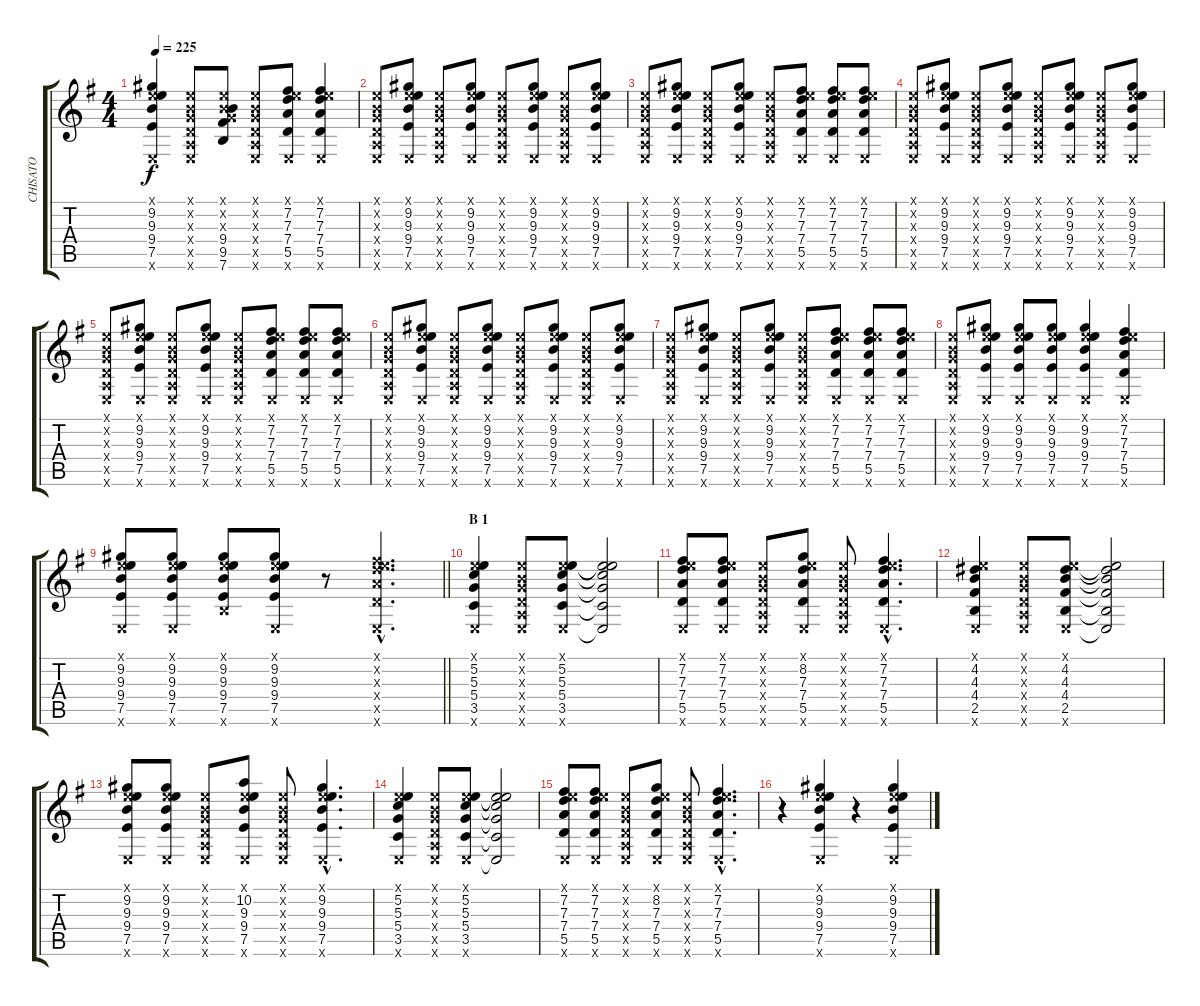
\track ("CHISATO" "CHISATO") {instrument distortionguitar}
\staff {score tabs}
\tuning (E4 B3 G3 D3 A2 E2) {hide}
\ts (4 4)
\tempo 225
\clef g2
\ks g
(0.1{x} 9.2 9.3 9.4 7.5 0.6{x}).4{dy f} (0.1{x} 0.2{x} 0.3{x} 0.4{x} 0.5{x} 0.6{x}).8 (0.1{x} 0.2{x} 0.3{x} 9.4 9.5 7.6).8 (0.1{x} 0.2{x} 0.3{x} 0.4{x} 0.5{x} 0.6{x}).8 (0.1{x} 7.2 7.3 7.4 5.5 0.6{x}).8 (0.1{x} 7.2 7.3 7.4 5.5 0.6{x}).4 |
(0.1{x} 0.2{x} 0.3{x} 0.4{x} 0.5{x} 0.6{x}).8 (0.1{x} 9.2 9.3 9.4 7.5 0.6{x}).8 (0.1{x} 0.2{x} 0.3{x} 0.4{x} 0.5{x} 0.6{x}).8 (0.1{x} 9.2 9.3 9.4 7.5 0.6{x}).8 (0.1{x} 0.2{x} 0.3{x} 0.4{x} 0.5{x} 0.6{x}).8 (0.1{x} 9.2 9.3 9.4 7.5 0.6{x}).8 (0.1{x} 0.2{x} 0.3{x} 0.4{x} 0.5{x} 0.6{x}).8 (0.1{x} 9.2 9.3 9.4 7.5 0.6{x}).8 |
(0.1{x} 0.2{x} 0.3{x} 0.4{x} 0.5{x} 0.6{x}).8 (0.1{x} 9.2 9.3 9.4 7.5 0.6{x}).8 (0.1{x} 0.2{x} 0.3{x} 0.4{x} 0.5{x} 0.6{x}).8 (0.1{x} 9.2 9.3 9.4 7.5 0.6{x}).8 (0.1{x} 0.2{x} 0.3{x} 0.4{x} 0.5{x} 0.6{x}).8 (0.1{x} 7.2 7.3 7.4 5.5 0.6{x}).8 (0.1{x} 7.2 7.3 7.4 5.5 0.6{x}).8 (0.1{x} 7.2 7.3 7.4 5.5 0.6{x}).8 |
(0.1{x} 0.2{x} 0.3{x} 0.4{x} 0.5{x} 0.6{x}).8 (0.1{x} 9.2 9.3 9.4 7.5 0.6{x}).8 (0.1{x} 0.2{x} 0.3{x} 0.4{x} 0.5{x} 0.6{x}).8 (0.1{x} 9.2 9.3 9.4 7.5 0.6{x}).8 (0.1{x} 0.2{x} 0.3{x} 0.4{x} 0.5{x} 0.6{x}).8 (0.1{x} 9.2 9.3 9.4 7.5 0.6{x}).8 (0.1{x} 0.2{x} 0.3{x} 0.4{x} 0.5{x} 0.6{x}).8 (0.1{x} 9.2 9.3 9.4 7.5 0.6{x}).8 |
(0.1{x} 0.2{x} 0.3{x} 0.4{x} 0.5{x} 0.6{x}).8 (0.1{x} 9.2 9.3 9.4 7.5 0.6{x}).8 (0.1{x} 0.2{x} 0.3{x} 0.4{x} 0.5{x} 0.6{x}).8 (0.1{x} 9.2 9.3 9.4 7.5 0.6{x}).8 (0.1{x} 0.2{x} 0.3{x} 0.4{x} 0.5{x} 0.6{x}).8 (0.1{x} 7.2 7.3 7.4 5.5 0.6{x}).8 (0.1{x} 7.2 7.3 7.4 5.5 0.6{x}).8 (0.1{x} 7.2 7.3 7.4 5.5 0.6{x}).8 |
(0.1{x} 0.2{x} 0.3{x} 0.4{x} 0.5{x} 0.6{x}).8 (0.1{x} 9.2 9.3 9.4 7.5 0.6{x}).8 (0.1{x} 0.2{x} 0.3{x} 0.4{x} 0.5{x} 0.6{x}).8 (0.1{x} 9.2 9.3 9.4 7.5 0.6{x}).8 (0.1{x} 0.2{x} 0.3{x} 0.4{x} 0.5{x} 0.6{x}).8 (0.1{x} 9.2 9.3 9.4 7.5 0.6{x}).8 (0.1{x} 0.2{x} 0.3{x} 0.4{x} 0.5{x} 0.6{x}).8 (0.1{x} 9.2 9.3 9.4 7.5 0.6{x}).8 |
(0.1{x} 0.2{x} 0.3{x} 0.4{x} 0.5{x} 0.6{x}).8 (0.1{x} 9.2 9.3 9.4 7.5 0.6{x}).8 (0.1{x} 0.2{x} 0.3{x} 0.4{x} 0.5{x} 0.6{x}).8 (0.1{x} 9.2 9.3 9.4 7.5 0.6{x}).8 (0.1{x} 0.2{x} 0.3{x} 0.4{x} 0.5{x} 0.6{x}).8 (0.1{x} 7.2 7.3 7.4 5.5 0.6{x}).8 (0.1{x} 7.2 7.3 7.4 5.5 0.6{x}).8 (0.1{x} 7.2 7.3 7.4 5.5 0.6{x}).8 |
(0.1{x} 0.2{x} 0.3{x} 0.4{x} 0.5{x} 0.6{x}).8 (0.1{x} 9.2 9.3 9.4 7.5 0.6{x}).8 (0.1{x} 9.2 9.3 9.4 7.5 0.6{x}).8 (0.1{x} 9.2 9.3 9.4 7.5 0.6{x}).8 (0.1{x} 9.2 9.3 9.4 7.5 0.6{x}).4 (0.1{x} 7.2 7.3 7.4 5.5 0.6{x}).4 |
\barLineRight lightlight
(0.1{x} 9.2 9.3 9.4 7.5 0.6{x}).8 (0.1{x} 9.2 9.3 9.4 7.5 0.6{x}).8 (0.1{x} 9.2 9.3 9.4 7.5 7.6{x}).8 (0.1{x} 9.2 9.3 9.4 7.5 0.6{x}).8 r.8 (0.1{hac x} 7.2{hac x} 7.3{hac x} 7.4{hac x} 5.5{hac x} 0.6{hac x}).4{d} |
\section ("" "B 1")
(0.1{x} 5.2 5.3 5.4 3.5 0.6{x}).4 (0.1{x} 0.2{x} 0.3{x} 0.4{x} 0.5{x} 0.6{x}).8 (0.1{x} 5.2 5.3 5.4 3.5 0.6{x}).8 (0.1{t} 5.2{t} 5.3{t} 5.4{t} 3.5{t} 0.6{t}).2 |
(0.1{x} 7.2 7.3 7.4 5.5 0.6{x}).8 (0.1{x} 7.2 7.3 7.4 5.5 0.6{x}).8 (0.1{x} 0.2{x} 0.3{x} 0.4{x} 0.5{x} 0.6{x}).8 (0.1{x} 8.2 7.3 7.4 5.5 0.6{x}).8 (0.1{x} 0.2{x} 0.3{x} 0.4{x} 0.5{x} 0.6{x}).8 (0.1{hac x} 7.2{hac} 7.3{hac} 7.4{hac} 5.5{hac} 0.6{hac x}).4{d} |
(0.1{x} 4.2 4.3 4.4 2.5 0.6{x}).4 (0.1{x} 0.2{x} 0.3{x} 0.4{x} 0.5{x} 0.6{x}).8 (0.1{x} 4.2 4.3 4.4 2.5 0.6{x}).8 (0.1{t} 4.2{t} 4.3{t} 4.4{t} 2.5{t} 0.6{t}).2 |
(0.1{x} 9.2 9.3 9.4 7.5 0.6{x}).8 (0.1{x} 9.2 9.3 9.4 7.5 0.6{x}).8 (0.1{x} 0.2{x} 0.3{x} 0.4{x} 0.5{x} 0.6{x}).8 (0.1{x} 10.2 9.3 9.4 7.5 0.6{x}).8 (0.1{x} 0.2{x} 0.3{x} 0.4{x} 0.5{x} 0.6{x}).8 (0.1{hac x} 9.2{hac} 9.3{hac} 9.4{hac} 7.5{hac} 0.6{hac x}).4{d} |
(0.1{x} 5.2 5.3 5.4 3.5 0.6{x}).4 (0.1{x} 0.2{x} 0.3{x} 0.4{x} 0.5{x} 0.6{x}).8 (0.1{x} 5.2 5.3 5.4 3.5 0.6{x}).8 (0.1{t} 5.2{t} 5.3{t} 5.4{t} 3.5{t} 0.6{t}).2 |
(0.1{x} 7.2 7.3 7.4 5.5 0.6{x}).8 (0.1{x} 7.2 7.3 7.4 5.5 0.6{x}).8 (0.1{x} 0.2{x} 0.3{x} 0.4{x} 0.5{x} 0.6{x}).8 (0.1{x} 8.2 7.3 7.4 5.5 0.6{x}).8 (0.1{x} 0.2{x} 0.3{x} 0.4{x} 0.5{x} 0.6{x}).8 (0.1{hac x} 7.2{hac} 7.3{hac} 7.4{hac} 5.5{hac} 0.6{hac x}).4{d} |
r.4 (0.1{x} 9.2 9.3 9.4 7.5 0.6{x}).4 r.4 (0.1{x} 9.2 9.3 9.4 7.5 0.6{x}).4
